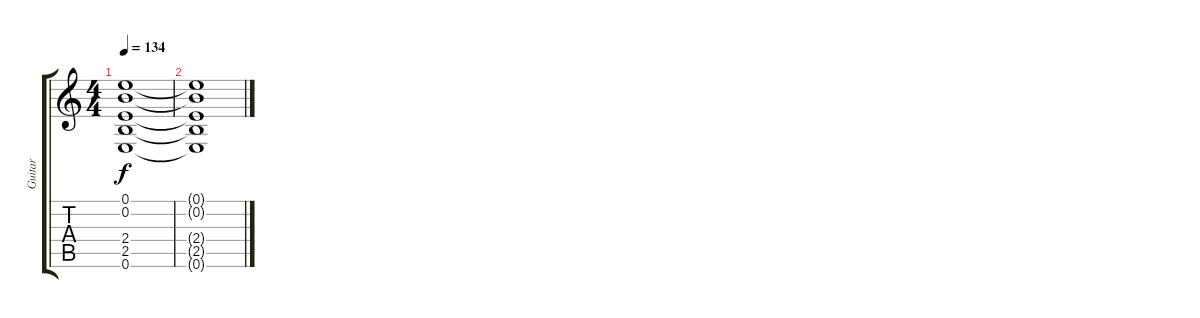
\track ("Guitar" "Guitar") {instrument distortionguitar}
\staff {score tabs}
\tuning (E4 B3 G3 D3 A2 E2) {hide}
\ts (4 4)
\tempo 134
\clef g2
\ks c
(0.1{t} 0.2{t} 2.4{t} 2.5{t} 0.6{t}).1{dy f} |
(0.1{t} 0.2{t} 2.4{t} 2.5{t} 0.6{t}).1
